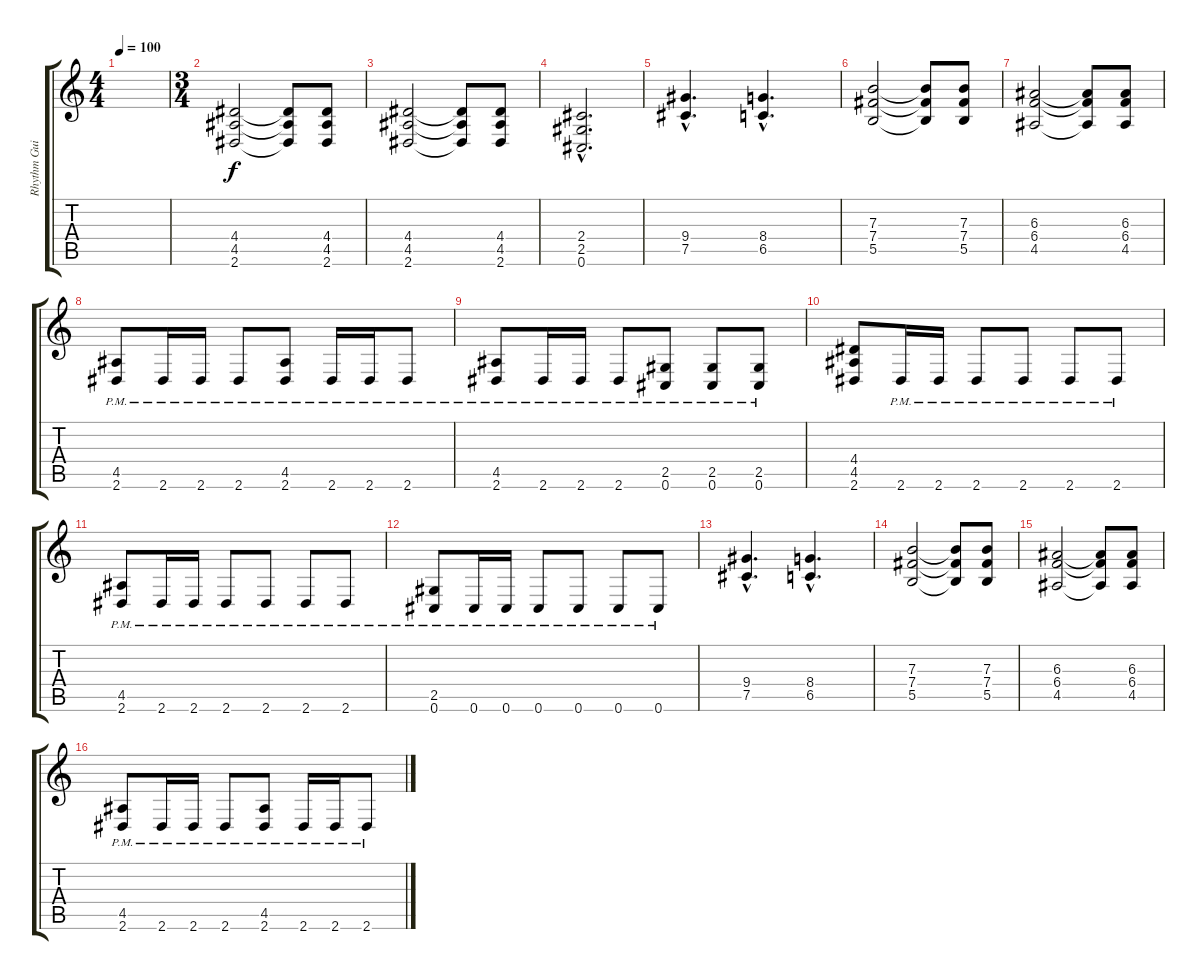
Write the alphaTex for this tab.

\track ("Rhythm Guitar" "Rhythm Gui") {instrument distortionguitar}
\staff {score tabs}
\tuning (C4 Ab3 E3 B2 Gb2 Db2) {hide}
\ts (4 4)
\tempo 100
\clef g2
\ks c
|
\ts (3 4)
(4.4 4.5 2.6).2 (4.4{t} 4.5{t} 2.6{t}).8 (4.4 4.5 2.6).8 |
(4.4 4.5 2.6).2 (4.4{t} 4.5{t} 2.6{t}).8 (4.4 4.5 2.6).8 |
(2.4{hac} 2.5{hac} 0.6{hac}).2{d} |
(9.4{hac} 7.5{hac}).4{d} (8.4{hac} 6.5{hac}).4{d} |
(7.3 7.4 5.5).2 (7.3{t} 7.4{t} 5.5{t}).8 (7.3 7.4 5.5).8 |
(6.3 6.4 4.5).2 (6.3{t} 6.4{t} 4.5{t}).8 (6.3 6.4 4.5).8 |
(4.5{pm} 2.6{pm}).8 2.6{pm}.16 2.6{pm}.16 2.6{pm}.8 (4.5{pm} 2.6{pm}).8 2.6{pm}.16 2.6{pm}.16 2.6{pm}.8 |
(4.5{pm} 2.6{pm}).8 2.6{pm}.16 2.6{pm}.16 2.6{pm}.8 (2.5{pm} 0.6{pm}).8 (2.5{pm} 0.6{pm}).8 (2.5{pm} 0.6{pm}).8 |
(4.4 4.5 2.6).8 2.6{pm}.16 2.6{pm}.16 2.6{pm}.8 2.6{pm}.8 2.6{pm}.8 2.6{pm}.8 |
(4.5{pm} 2.6{pm}).8 2.6{pm}.16 2.6{pm}.16 2.6{pm}.8 2.6{pm}.8 2.6{pm}.8 2.6{pm}.8 |
(2.5{pm} 0.6{pm}).8 0.6{pm}.16 0.6{pm}.16 0.6{pm}.8 0.6{pm}.8 0.6{pm}.8 0.6{pm}.8 |
(9.4{hac} 7.5{hac}).4{d} (8.4{hac} 6.5{hac}).4{d} |
(7.3 7.4 5.5).2 (7.3{t} 7.4{t} 5.5{t}).8 (7.3 7.4 5.5).8 |
(6.3 6.4 4.5).2 (6.3{t} 6.4{t} 4.5{t}).8 (6.3 6.4 4.5).8 |
(4.5{pm} 2.6{pm}).8 2.6{pm}.16 2.6{pm}.16 2.6{pm}.8 (4.5{pm} 2.6{pm}).8 2.6{pm}.16 2.6{pm}.16 2.6{pm}.8
